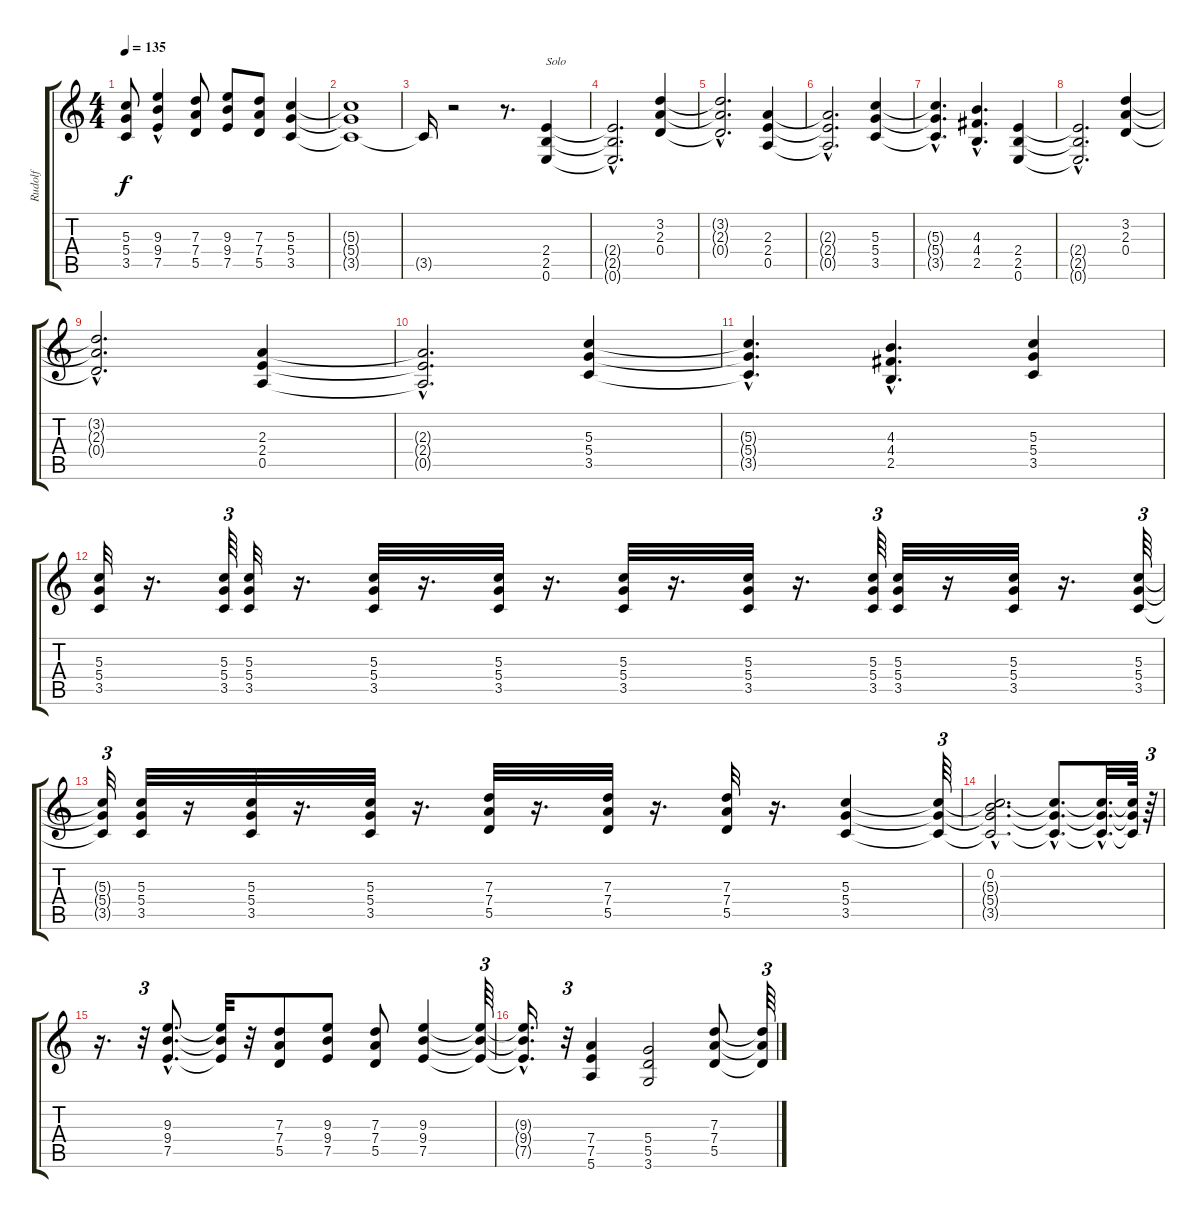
\track ("Rudolf" "Rudolf") {instrument overdrivenguitar}
\staff {score tabs}
\tuning (E4 B3 G3 D3 A2 E2) {hide}
\ts (4 4)
\tempo 135
\clef g2
\ks c
(5.3{t} 5.4{t} 3.5{t}).8{dy f} (9.3 9.4{hac} 7.5).4 (7.3 7.4 5.5).8 (9.3 9.4 7.5).8 (7.3 7.4 5.5).8 (5.3 5.4 3.5).4 |
(5.3{t} 5.4{t} 3.5{t}).1 |
3.5{t}.16 r.2 r.8{d} (2.4 2.5 0.6).4{txt "Solo"} |
(2.4{hac t} 2.5{hac t} 0.6{hac t}).2{d} (3.2 2.3 0.4).4 |
(3.2{hac t} 2.3{hac t} 0.4{hac t}).2{d} (2.3 2.4 0.5).4 |
(2.3{hac t} 2.4{hac t} 0.5{hac t}).2{d} (5.3 5.4 3.5).4 |
(5.3{hac t} 5.4{hac t} 3.5{hac t}).4{d} (4.3{hac} 4.4{hac} 2.5{hac}).4{d} (2.4 2.5 0.6).4 |
(2.4{hac t} 2.5{hac t} 0.6{hac t}).2{d} (3.2 2.3 0.4).4 |
(3.2{hac t} 2.3{hac t} 0.4{hac t}).2{d} (2.3 2.4 0.5).4 |
(2.3{hac t} 2.4{hac t} 0.5{hac t}).2{d} (5.3 5.4 3.5).4 |
(5.3{hac t} 5.4{hac t} 3.5{hac t}).4{d} (4.3{hac} 4.4{hac} 2.5{hac}).4{d} (5.3 5.4 3.5).4 |
(5.3 5.4 3.5).32 r.16{d} (5.3 5.4 3.5).64{tu (3 2)} (5.3 5.4 3.5).32 r.16{d} (5.3 5.4 3.5).32 r.16{d} (5.3 5.4 3.5).32 r.16{d} (5.3 5.4 3.5).32 r.16{d} (5.3 5.4 3.5).32 r.16{d} (5.3 5.4 3.5).64{tu (3 2)} (5.3 5.4 3.5).32 r.16 (5.3 5.4 3.5).32 r.16{d} (5.3 5.4 3.5).64{tu (3 2)} |
(5.3{t} 5.4{t} 3.5{t}).32{tu (3 2)} (5.3 5.4 3.5).32 r.16 (5.3 5.4 3.5).32 r.16{d} (5.3 5.4 3.5).32 r.16{d} (7.3 7.4 5.5).32 r.16{d} (7.3 7.4 5.5).32 r.16{d} (7.3 7.4 5.5).32 r.16{d} (5.3 5.4 3.5).4 (5.3{t} 5.4{t} 3.5{t}).64{tu (3 2)} |
(0.2{hac} 5.3{hac t} 5.4{hac t} 3.5{hac t}).2{d} (5.3{hac t} 5.4{hac t} 3.5{hac t}).8{d} (5.3{hac t} 5.4{hac t} 3.5{hac t}).32{d} (5.3{t} 5.4{t} 3.5{t}).64 r.64{tu (3 2)} |
r.16{d} r.32{tu (3 2)} (9.3{hac} 9.4{hac} 7.5{hac}).8{d} (9.3{t} 9.4{t} 7.5{t}).32 r.32 (7.3 7.4 5.5).8 (9.3 9.4 7.5).8 (7.3 7.4 5.5).8 (9.3 9.4 7.5).4 (9.3{t} 9.4{t} 7.5{t}).64{tu (3 2)} |
(9.3{hac t} 9.4{t} 7.5{hac t}).16{d} r.32{tu (3 2)} (7.4 7.5 5.6).4 (5.4 5.5 3.6).2 (7.3 7.4 5.5).8 (7.3{t} 7.4{t} 5.5{t}).64{tu (3 2)}
